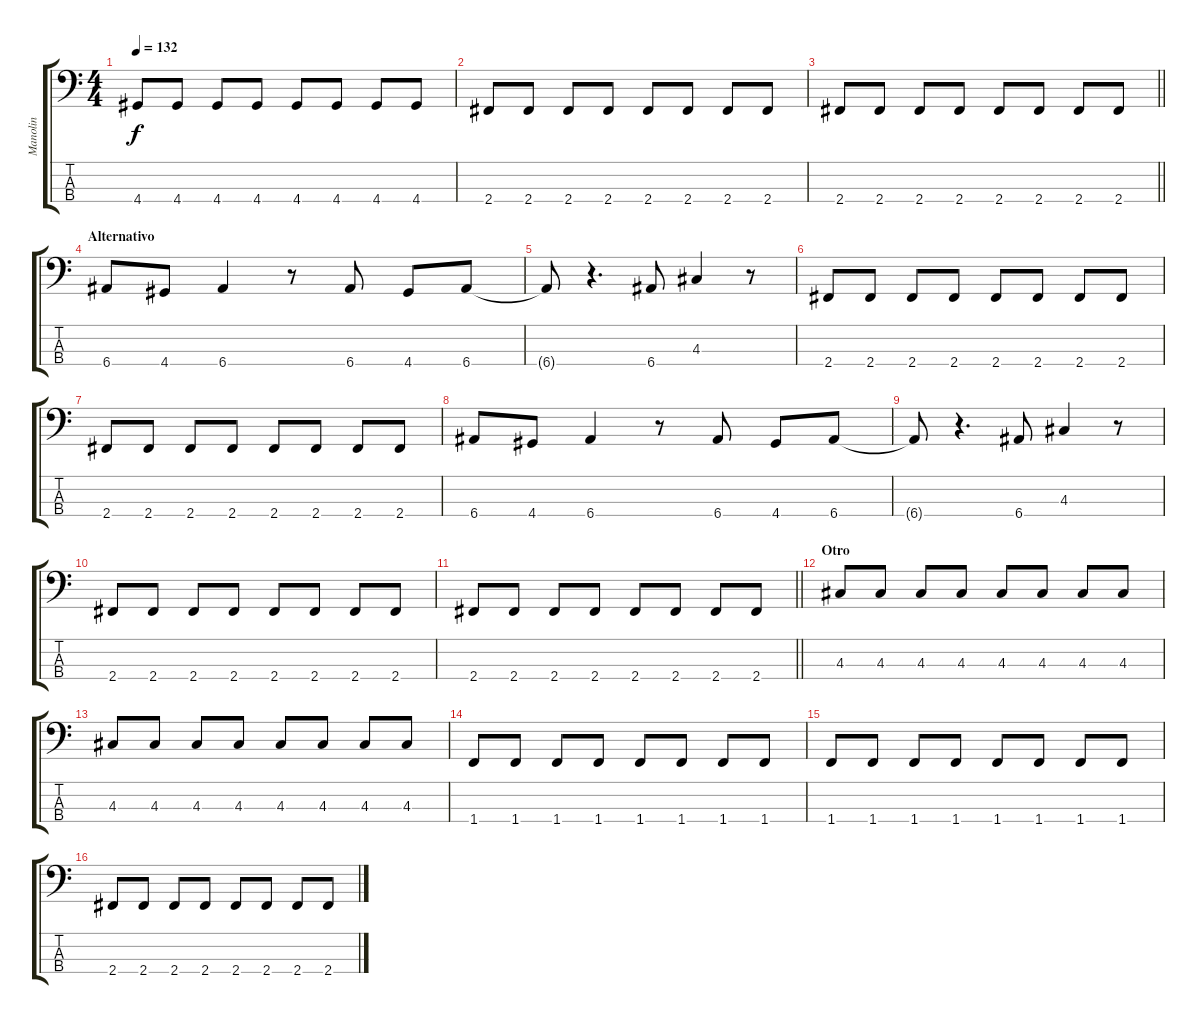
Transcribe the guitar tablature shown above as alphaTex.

\track ("Manolin" "Manolin") {instrument electricbassfinger}
\staff {score tabs}
\tuning (G2 D2 A1 E1) {hide}
\ts (4 4)
\tempo 132
\clef f4
\ks c
4.4.8{dy f} 4.4.8 4.4.8 4.4.8 4.4.8 4.4.8 4.4.8 4.4.8 |
2.4.8 2.4.8 2.4.8 2.4.8 2.4.8 2.4.8 2.4.8 2.4.8 |
\barLineRight lightlight
2.4.8 2.4.8 2.4.8 2.4.8 2.4.8 2.4.8 2.4.8 2.4.8 |
\section ("" "Alternativo")
6.4.8 4.4.8 6.4.4 r.8 6.4.8 4.4.8 6.4.8 |
6.4{t}.8 r.4{d} 6.4.8 4.3.4 r.8 |
2.4.8 2.4.8 2.4.8 2.4.8 2.4.8 2.4.8 2.4.8 2.4.8 |
2.4.8 2.4.8 2.4.8 2.4.8 2.4.8 2.4.8 2.4.8 2.4.8 |
6.4.8 4.4.8 6.4.4 r.8 6.4.8 4.4.8 6.4.8 |
6.4{t}.8 r.4{d} 6.4.8 4.3.4 r.8 |
2.4.8 2.4.8 2.4.8 2.4.8 2.4.8 2.4.8 2.4.8 2.4.8 |
\barLineRight lightlight
2.4.8 2.4.8 2.4.8 2.4.8 2.4.8 2.4.8 2.4.8 2.4.8 |
\section ("" "Otro")
4.3.8 4.3.8 4.3.8 4.3.8 4.3.8 4.3.8 4.3.8 4.3.8 |
4.3.8 4.3.8 4.3.8 4.3.8 4.3.8 4.3.8 4.3.8 4.3.8 |
1.4.8 1.4.8 1.4.8 1.4.8 1.4.8 1.4.8 1.4.8 1.4.8 |
1.4.8 1.4.8 1.4.8 1.4.8 1.4.8 1.4.8 1.4.8 1.4.8 |
2.4.8 2.4.8 2.4.8 2.4.8 2.4.8 2.4.8 2.4.8 2.4.8
